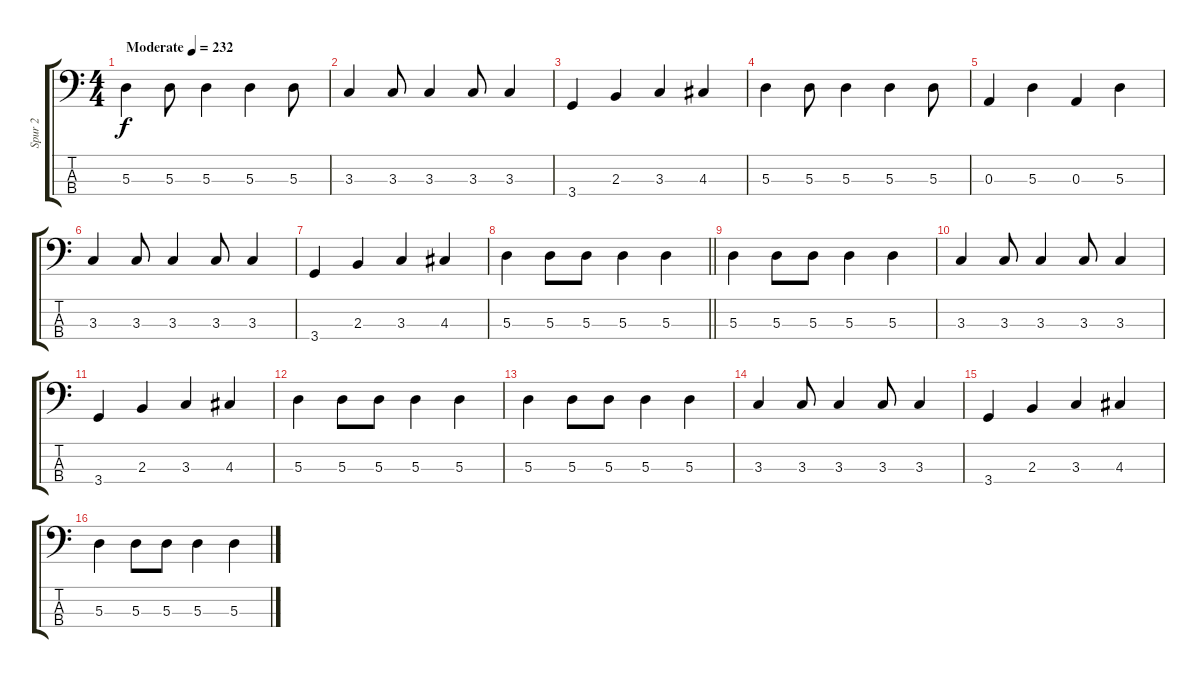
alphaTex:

\track ("Spur 2" "Spur 2") {instrument electricbassfinger}
\staff {score tabs}
\tuning (G2 D2 A1 E1) {hide}
\ts (4 4)
\tempo (232 "Moderate")
\clef f4
\ks c
5.3.4{dy f instrument electricbassfinger} 5.3.8 5.3.4 5.3.4 5.3.8 |
3.3.4 3.3.8 3.3.4 3.3.8 3.3.4 |
3.4.4 2.3.4 3.3.4 4.3.4 |
5.3.4 5.3.8 5.3.4 5.3.4 5.3.8 |
0.3.4 5.3.4 0.3.4 5.3.4 |
3.3.4 3.3.8 3.3.4 3.3.8 3.3.4 |
3.4.4 2.3.4 3.3.4 4.3.4 |
\barLineRight lightlight
5.3.4 5.3.8 5.3.8 5.3.4 5.3.4 |
5.3.4 5.3.8 5.3.8 5.3.4 5.3.4 |
3.3.4 3.3.8 3.3.4 3.3.8 3.3.4 |
3.4.4 2.3.4 3.3.4 4.3.4 |
5.3.4 5.3.8 5.3.8 5.3.4 5.3.4 |
5.3.4 5.3.8 5.3.8 5.3.4 5.3.4 |
3.3.4 3.3.8 3.3.4 3.3.8 3.3.4 |
3.4.4 2.3.4 3.3.4 4.3.4 |
5.3.4 5.3.8 5.3.8 5.3.4 5.3.4
